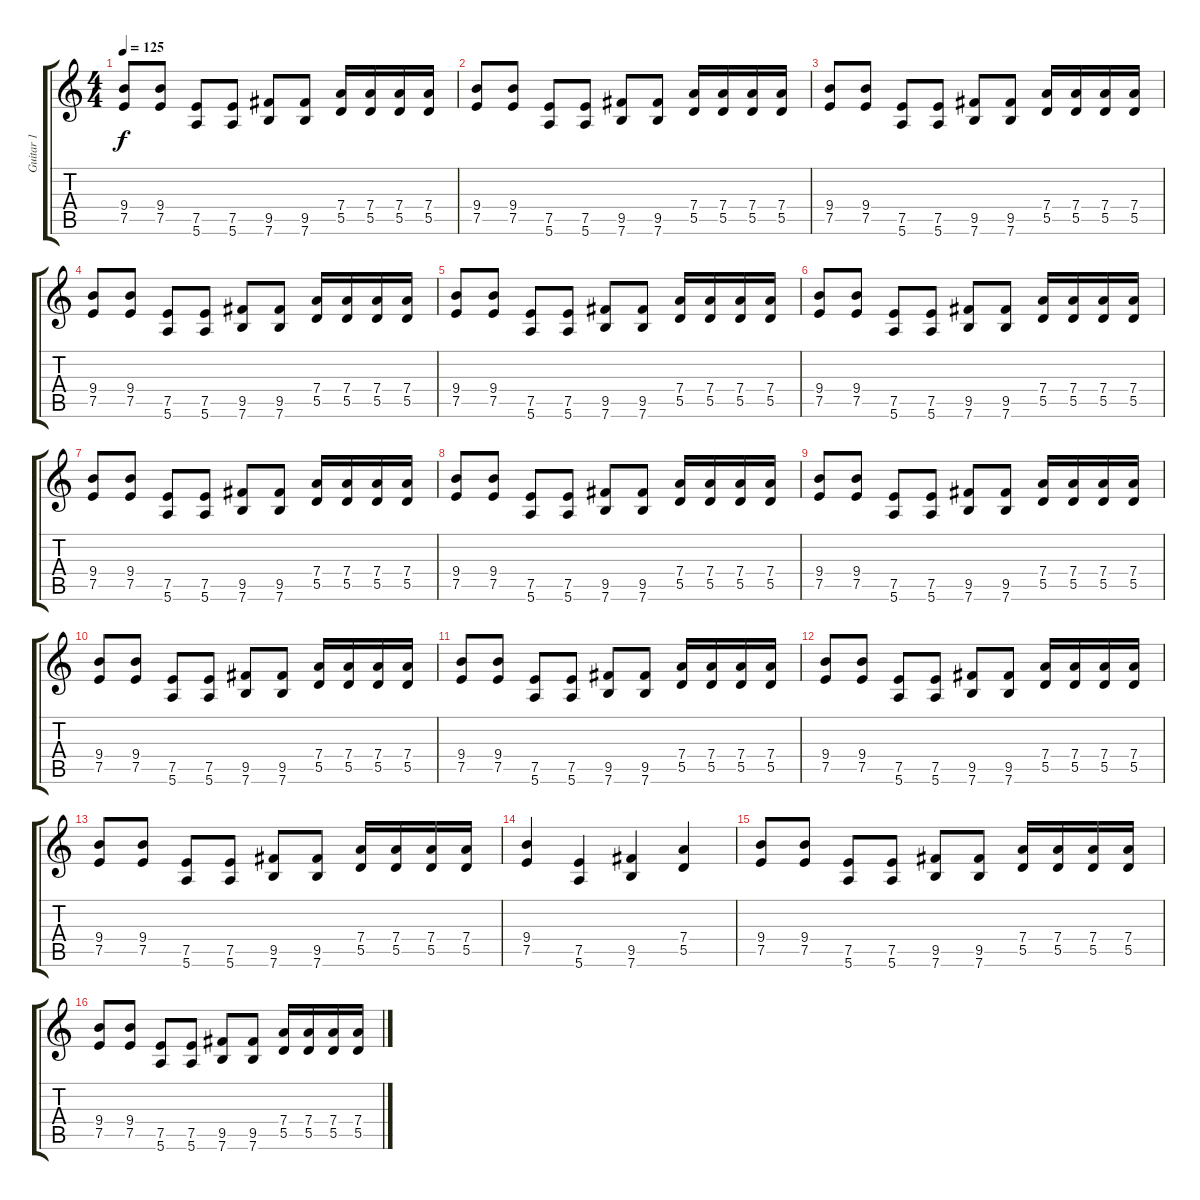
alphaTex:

\track ("Guitar 1" "Guitar 1") {instrument distortionguitar}
\staff {score tabs}
\tuning (E4 B3 G3 D3 A2 E2) {hide}
\ts (4 4)
\tempo 125
\clef g2
\ks c
(9.4 7.5).8{dy f} (9.4 7.5).8 (7.5 5.6).8 (7.5 5.6).8 (9.5 7.6).8 (9.5 7.6).8 (7.4 5.5).16 (7.4 5.5).16 (7.4 5.5).16 (7.4 5.5).16 |
(9.4 7.5).8 (9.4 7.5).8 (7.5 5.6).8 (7.5 5.6).8 (9.5 7.6).8 (9.5 7.6).8 (7.4 5.5).16 (7.4 5.5).16 (7.4 5.5).16 (7.4 5.5).16 |
(9.4 7.5).8 (9.4 7.5).8 (7.5 5.6).8 (7.5 5.6).8 (9.5 7.6).8 (9.5 7.6).8 (7.4 5.5).16 (7.4 5.5).16 (7.4 5.5).16 (7.4 5.5).16 |
(9.4 7.5).8 (9.4 7.5).8 (7.5 5.6).8 (7.5 5.6).8 (9.5 7.6).8 (9.5 7.6).8 (7.4 5.5).16 (7.4 5.5).16 (7.4 5.5).16 (7.4 5.5).16 |
(9.4 7.5).8 (9.4 7.5).8 (7.5 5.6).8 (7.5 5.6).8 (9.5 7.6).8 (9.5 7.6).8 (7.4 5.5).16 (7.4 5.5).16 (7.4 5.5).16 (7.4 5.5).16 |
(9.4 7.5).8 (9.4 7.5).8 (7.5 5.6).8 (7.5 5.6).8 (9.5 7.6).8 (9.5 7.6).8 (7.4 5.5).16 (7.4 5.5).16 (7.4 5.5).16 (7.4 5.5).16 |
(9.4 7.5).8 (9.4 7.5).8 (7.5 5.6).8 (7.5 5.6).8 (9.5 7.6).8 (9.5 7.6).8 (7.4 5.5).16 (7.4 5.5).16 (7.4 5.5).16 (7.4 5.5).16 |
(9.4 7.5).8 (9.4 7.5).8 (7.5 5.6).8 (7.5 5.6).8 (9.5 7.6).8 (9.5 7.6).8 (7.4 5.5).16 (7.4 5.5).16 (7.4 5.5).16 (7.4 5.5).16 |
(9.4 7.5).8 (9.4 7.5).8 (7.5 5.6).8 (7.5 5.6).8 (9.5 7.6).8 (9.5 7.6).8 (7.4 5.5).16 (7.4 5.5).16 (7.4 5.5).16 (7.4 5.5).16 |
(9.4 7.5).8 (9.4 7.5).8 (7.5 5.6).8 (7.5 5.6).8 (9.5 7.6).8 (9.5 7.6).8 (7.4 5.5).16 (7.4 5.5).16 (7.4 5.5).16 (7.4 5.5).16 |
(9.4 7.5).8 (9.4 7.5).8 (7.5 5.6).8 (7.5 5.6).8 (9.5 7.6).8 (9.5 7.6).8 (7.4 5.5).16 (7.4 5.5).16 (7.4 5.5).16 (7.4 5.5).16 |
(9.4 7.5).8 (9.4 7.5).8 (7.5 5.6).8 (7.5 5.6).8 (9.5 7.6).8 (9.5 7.6).8 (7.4 5.5).16 (7.4 5.5).16 (7.4 5.5).16 (7.4 5.5).16 |
(9.4 7.5).8 (9.4 7.5).8 (7.5 5.6).8 (7.5 5.6).8 (9.5 7.6).8 (9.5 7.6).8 (7.4 5.5).16 (7.4 5.5).16 (7.4 5.5).16 (7.4 5.5).16 |
(9.4 7.5).4 (7.5 5.6).4 (9.5 7.6).4 (7.4 5.5).4 |
(9.4 7.5).8 (9.4 7.5).8 (7.5 5.6).8 (7.5 5.6).8 (9.5 7.6).8 (9.5 7.6).8 (7.4 5.5).16 (7.4 5.5).16 (7.4 5.5).16 (7.4 5.5).16 |
(9.4 7.5).8 (9.4 7.5).8 (7.5 5.6).8 (7.5 5.6).8 (9.5 7.6).8 (9.5 7.6).8 (7.4 5.5).16 (7.4 5.5).16 (7.4 5.5).16 (7.4 5.5).16
